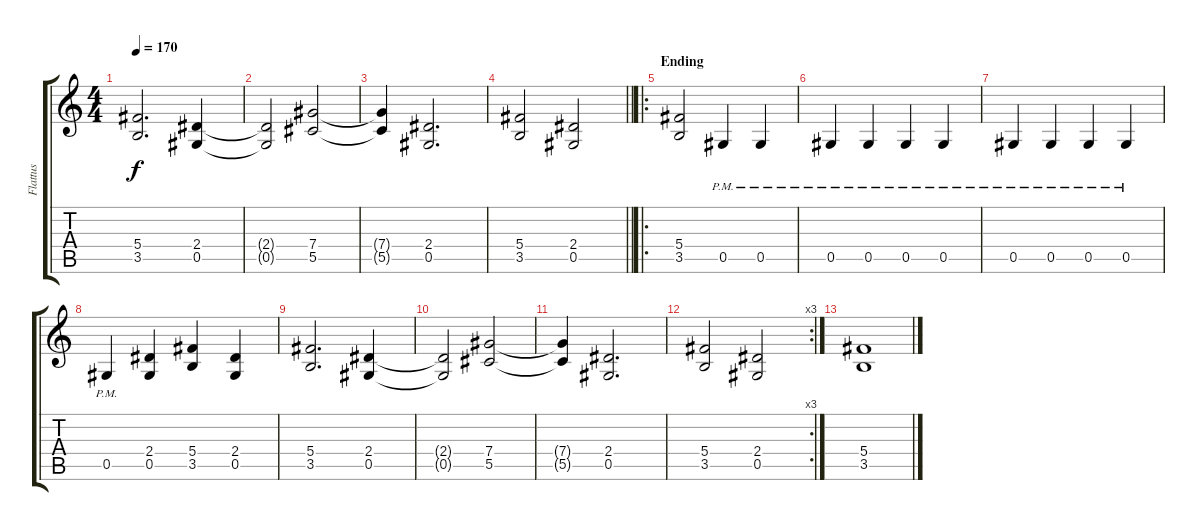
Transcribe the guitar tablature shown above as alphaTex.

\track ("Flattus" "Flattus") {instrument overdrivenguitar}
\staff {score tabs}
\tuning (Eb4 Bb3 Gb3 Db3 Ab2 Eb2) {hide}
\ts (4 4)
\tempo 170
\clef g2
\ks c
(5.4 3.5).2{d dy f} (2.4 0.5).4 |
(2.4{t} 0.5{t}).2 (7.4 5.5).2 |
(7.4{t} 5.5{t}).4 (2.4 0.5).2{d} |
\barLineRight lightlight
(5.4 3.5).2 (2.4 0.5).2 |
\ro
\section ("" "Ending")
(5.4 3.5).2 0.5{pm}.4 0.5{pm}.4 |
0.5{pm}.4 0.5{pm}.4 0.5{pm}.4 0.5{pm}.4 |
0.5{pm}.4 0.5{pm}.4 0.5{pm}.4 0.5{pm}.4 |
0.5{pm}.4 (2.4 0.5).4 (5.4 3.5).4 (2.4 0.5).4 |
(5.4 3.5).2{d} (2.4 0.5).4 |
(2.4{t} 0.5{t}).2 (7.4 5.5).2 |
(7.4{t} 5.5{t}).4 (2.4 0.5).2{d} |
\rc 3
(5.4 3.5).2 (2.4 0.5).2 |
(5.4 3.5).1
